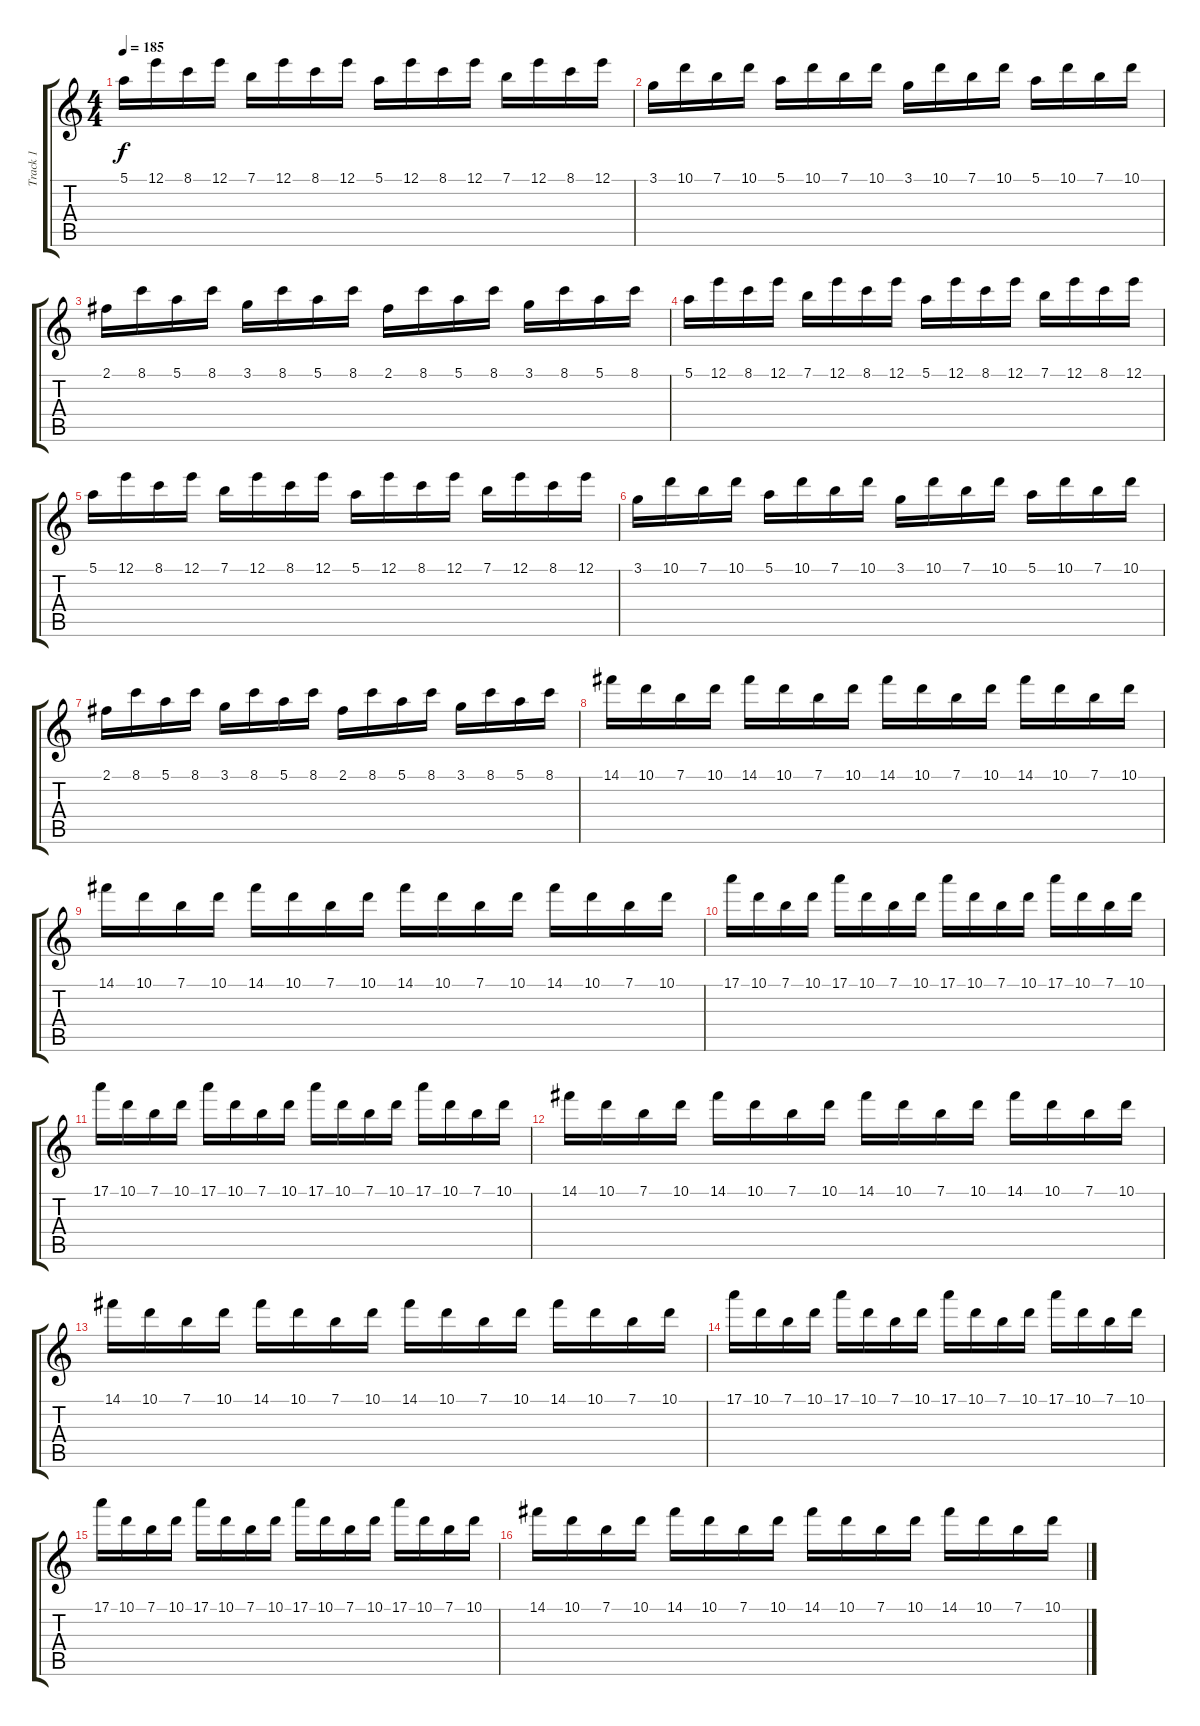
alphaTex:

\track ("Track 1" "Track 1") {instrument overdrivenguitar}
\staff {score tabs}
\tuning (E4 B3 G3 D3 A2 E2) {hide}
\ts (4 4)
\tempo 185
\clef g2
\ks c
5.1.16{dy f} 12.1.16 8.1.16 12.1.16 7.1.16 12.1.16 8.1.16 12.1.16 5.1.16 12.1.16 8.1.16 12.1.16 7.1.16 12.1.16 8.1.16 12.1.16 |
3.1.16 10.1.16 7.1.16 10.1.16 5.1.16 10.1.16 7.1.16 10.1.16 3.1.16 10.1.16 7.1.16 10.1.16 5.1.16 10.1.16 7.1.16 10.1.16 |
2.1.16 8.1.16 5.1.16 8.1.16 3.1.16 8.1.16 5.1.16 8.1.16 2.1.16 8.1.16 5.1.16 8.1.16 3.1.16 8.1.16 5.1.16 8.1.16 |
5.1.16 12.1.16 8.1.16 12.1.16 7.1.16 12.1.16 8.1.16 12.1.16 5.1.16 12.1.16 8.1.16 12.1.16 7.1.16 12.1.16 8.1.16 12.1.16 |
5.1.16 12.1.16 8.1.16 12.1.16 7.1.16 12.1.16 8.1.16 12.1.16 5.1.16 12.1.16 8.1.16 12.1.16 7.1.16 12.1.16 8.1.16 12.1.16 |
3.1.16 10.1.16 7.1.16 10.1.16 5.1.16 10.1.16 7.1.16 10.1.16 3.1.16 10.1.16 7.1.16 10.1.16 5.1.16 10.1.16 7.1.16 10.1.16 |
2.1.16 8.1.16 5.1.16 8.1.16 3.1.16 8.1.16 5.1.16 8.1.16 2.1.16 8.1.16 5.1.16 8.1.16 3.1.16 8.1.16 5.1.16 8.1.16 |
14.1.16 10.1.16 7.1.16 10.1.16 14.1.16 10.1.16 7.1.16 10.1.16 14.1.16 10.1.16 7.1.16 10.1.16 14.1.16 10.1.16 7.1.16 10.1.16 |
14.1.16 10.1.16 7.1.16 10.1.16 14.1.16 10.1.16 7.1.16 10.1.16 14.1.16 10.1.16 7.1.16 10.1.16 14.1.16 10.1.16 7.1.16 10.1.16 |
17.1.16 10.1.16 7.1.16 10.1.16 17.1.16 10.1.16 7.1.16 10.1.16 17.1.16 10.1.16 7.1.16 10.1.16 17.1.16 10.1.16 7.1.16 10.1.16 |
17.1.16 10.1.16 7.1.16 10.1.16 17.1.16 10.1.16 7.1.16 10.1.16 17.1.16 10.1.16 7.1.16 10.1.16 17.1.16 10.1.16 7.1.16 10.1.16 |
14.1.16 10.1.16 7.1.16 10.1.16 14.1.16 10.1.16 7.1.16 10.1.16 14.1.16 10.1.16 7.1.16 10.1.16 14.1.16 10.1.16 7.1.16 10.1.16 |
14.1.16 10.1.16 7.1.16 10.1.16 14.1.16 10.1.16 7.1.16 10.1.16 14.1.16 10.1.16 7.1.16 10.1.16 14.1.16 10.1.16 7.1.16 10.1.16 |
17.1.16 10.1.16 7.1.16 10.1.16 17.1.16 10.1.16 7.1.16 10.1.16 17.1.16 10.1.16 7.1.16 10.1.16 17.1.16 10.1.16 7.1.16 10.1.16 |
17.1.16 10.1.16 7.1.16 10.1.16 17.1.16 10.1.16 7.1.16 10.1.16 17.1.16 10.1.16 7.1.16 10.1.16 17.1.16 10.1.16 7.1.16 10.1.16 |
14.1.16 10.1.16 7.1.16 10.1.16 14.1.16 10.1.16 7.1.16 10.1.16 14.1.16 10.1.16 7.1.16 10.1.16 14.1.16 10.1.16 7.1.16 10.1.16
